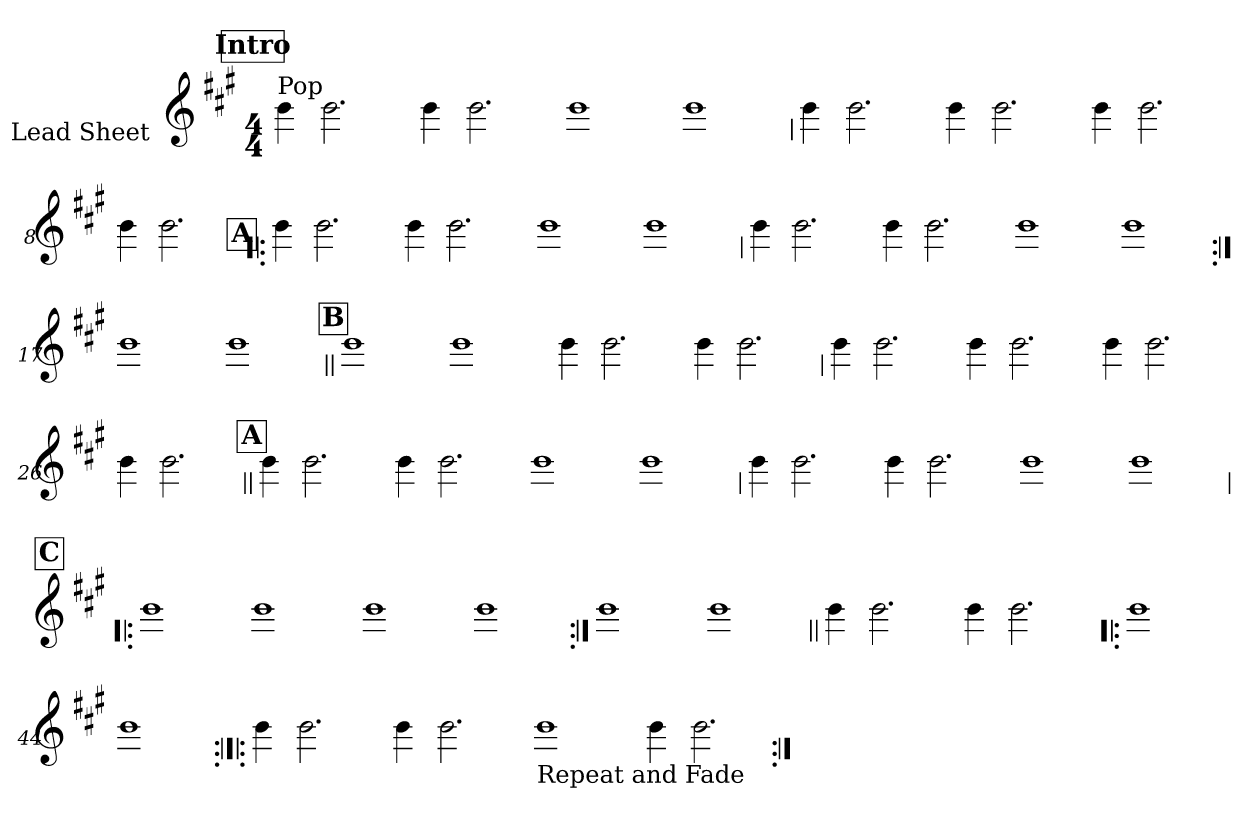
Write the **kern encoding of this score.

**kern
*part1
*staff1
*I"Lead Sheet
*stria0
*clefG2
*k[f#c#g#]
*A:
*M4/4
!!LO:REH:place=s1:a:t=Intro
=1||
!LO:TX:a:t=Pop
4b
2.b
=2-
4b
2.b
=3-
1b
=4-
1b
!!LO:LB:g=z
=5
4b
2.b
=6-
4b
2.b
=7-
4b
2.b
=8-
4b
2.b
!!LO:LB:g=z
!!LO:REH:place=s1:a:t=A
=9!|:
4b
2.b
=10-
4b
2.b
=11-
1b
=12-
1b
!!LO:LB:g=z
=13
4b
2.b
=14-
4b
2.b
=15-
1b
=16-
1b
=17:|!
1b
=18-
1b
!!LO:LB:g=z
!!LO:REH:place=s1:a:t=B
=19||
1b
=20-
1b
=21-
4b
2.b
=22-
4b
2.b
!!LO:LB:g=z
=23
4b
2.b
=24-
4b
2.b
=25-
4b
2.b
=26-
4b
2.b
!!LO:LB:g=z
!!LO:REH:place=s1:a:t=A
=27||
4b
2.b
=28-
4b
2.b
=29-
1b
=30-
1b
!!LO:LB:g=z
=31
4b
2.b
=32-
4b
2.b
=33-
1b
=34-
1b
!!LO:LB:g=z
!!LO:REH:place=s1:a:t=C
=35!|:
1b
=36-
1b
=37-
1b
=38-
1b
!!LO:LB:g=z
=39:|!
1b
=40-
1b
!!LO:LB:g=z
=41||
4b
2.b
=42-
4b
2.b
=43!|:
1b
=44-
1b
!!LO:LB:g=z
=45:|!|:
4b
2.b
=46-
4b
2.b
=47-
!LO:TX:b:t=Repeat and Fade
1b
=48-
4b
2.b
=:|!
*-
